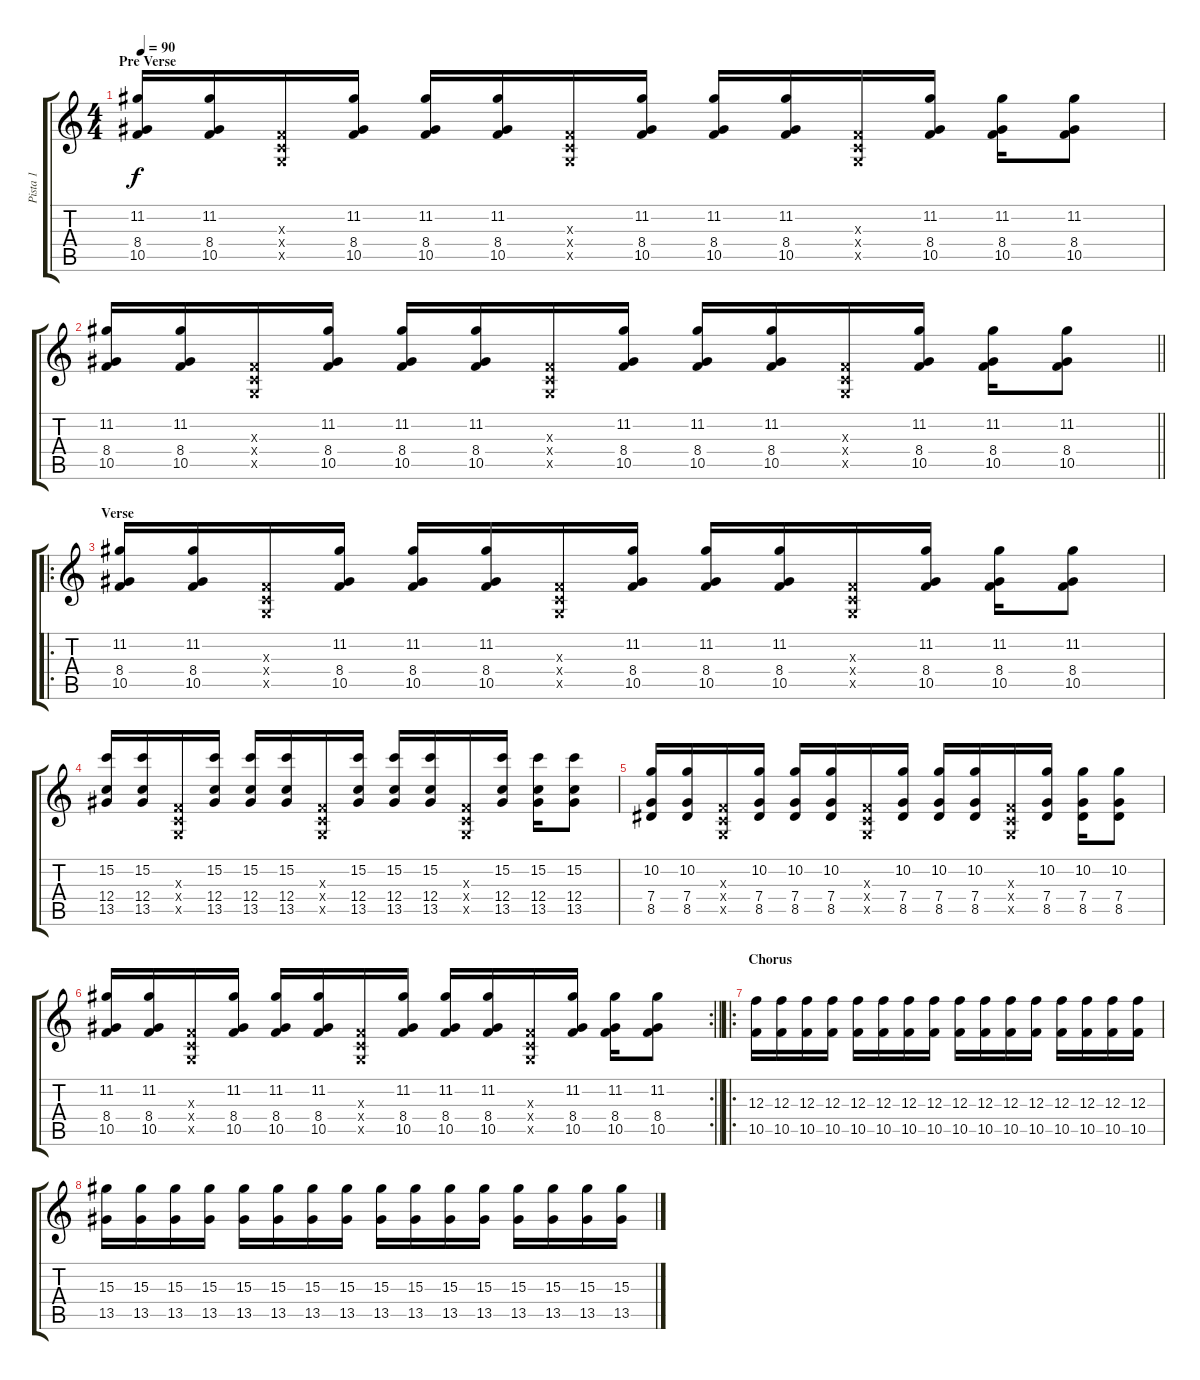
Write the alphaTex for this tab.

\track ("Pista 1" "Pista 1") {instrument overdrivenguitar}
\staff {score tabs}
\tuning (D4 A3 F3 C3 G2 C2) {hide}
\ts (4 4)
\section ("" "Pre Verse")
\tempo 90
\clef g2
\ks c
(11.2 8.4 10.5).16{dy f} (11.2 8.4 10.5).16 (0.3{x} 0.4{x} 0.5{x}).16 (11.2 8.4 10.5).16 (11.2 8.4 10.5).16 (11.2 8.4 10.5).16 (0.3{x} 0.4{x} 0.5{x}).16 (11.2 8.4 10.5).16 (11.2 8.4 10.5).16 (11.2 8.4 10.5).16 (0.3{x} 0.4{x} 0.5{x}).16 (11.2 8.4 10.5).16 (11.2 8.4 10.5).16 (11.2 8.4 10.5).8 |
\barLineRight lightlight
(11.2 8.4 10.5).16 (11.2 8.4 10.5).16 (0.3{x} 0.4{x} 0.5{x}).16 (11.2 8.4 10.5).16 (11.2 8.4 10.5).16 (11.2 8.4 10.5).16 (0.3{x} 0.4{x} 0.5{x}).16 (11.2 8.4 10.5).16 (11.2 8.4 10.5).16 (11.2 8.4 10.5).16 (0.3{x} 0.4{x} 0.5{x}).16 (11.2 8.4 10.5).16 (11.2 8.4 10.5).16 (11.2 8.4 10.5).8 |
\ro
\section ("" "Verse")
(11.2 8.4 10.5).16 (11.2 8.4 10.5).16 (0.3{x} 0.4{x} 0.5{x}).16 (11.2 8.4 10.5).16 (11.2 8.4 10.5).16 (11.2 8.4 10.5).16 (0.3{x} 0.4{x} 0.5{x}).16 (11.2 8.4 10.5).16 (11.2 8.4 10.5).16 (11.2 8.4 10.5).16 (0.3{x} 0.4{x} 0.5{x}).16 (11.2 8.4 10.5).16 (11.2 8.4 10.5).16 (11.2 8.4 10.5).8 |
(15.2 12.4 13.5).16 (15.2 12.4 13.5).16 (0.3{x} 0.4{x} 0.5{x}).16 (15.2 12.4 13.5).16 (15.2 12.4 13.5).16 (15.2 12.4 13.5).16 (0.3{x} 0.4{x} 0.5{x}).16 (15.2 12.4 13.5).16 (15.2 12.4 13.5).16 (15.2 12.4 13.5).16 (0.3{x} 0.4{x} 0.5{x}).16 (15.2 12.4 13.5).16 (15.2 12.4 13.5).16 (15.2 12.4 13.5).8 |
(10.2 7.4 8.5).16 (10.2 7.4 8.5).16 (0.3{x} 0.4{x} 0.5{x}).16 (10.2 7.4 8.5).16 (10.2 7.4 8.5).16 (10.2 7.4 8.5).16 (0.3{x} 0.4{x} 0.5{x}).16 (10.2 7.4 8.5).16 (10.2 7.4 8.5).16 (10.2 7.4 8.5).16 (0.3{x} 0.4{x} 0.5{x}).16 (10.2 7.4 8.5).16 (10.2 7.4 8.5).16 (10.2 7.4 8.5).8 |
\rc 2
\barLineRight lightlight
(11.2 8.4 10.5).16 (11.2 8.4 10.5).16 (0.3{x} 0.4{x} 0.5{x}).16 (11.2 8.4 10.5).16 (11.2 8.4 10.5).16 (11.2 8.4 10.5).16 (0.3{x} 0.4{x} 0.5{x}).16 (11.2 8.4 10.5).16 (11.2 8.4 10.5).16 (11.2 8.4 10.5).16 (0.3{x} 0.4{x} 0.5{x}).16 (11.2 8.4 10.5).16 (11.2 8.4 10.5).16 (11.2 8.4 10.5).8 |
\ro
\section ("" "Chorus")
(12.3 10.5).16 (12.3 10.5).16 (12.3 10.5).16 (12.3 10.5).16 (12.3 10.5).16 (12.3 10.5).16 (12.3 10.5).16 (12.3 10.5).16 (12.3 10.5).16 (12.3 10.5).16 (12.3 10.5).16 (12.3 10.5).16 (12.3 10.5).16 (12.3 10.5).16 (12.3 10.5).16 (12.3 10.5).16 |
(15.3 13.5).16 (15.3 13.5).16 (15.3 13.5).16 (15.3 13.5).16 (15.3 13.5).16 (15.3 13.5).16 (15.3 13.5).16 (15.3 13.5).16 (15.3 13.5).16 (15.3 13.5).16 (15.3 13.5).16 (15.3 13.5).16 (15.3 13.5).16 (15.3 13.5).16 (15.3 13.5).16 (15.3 13.5).16
